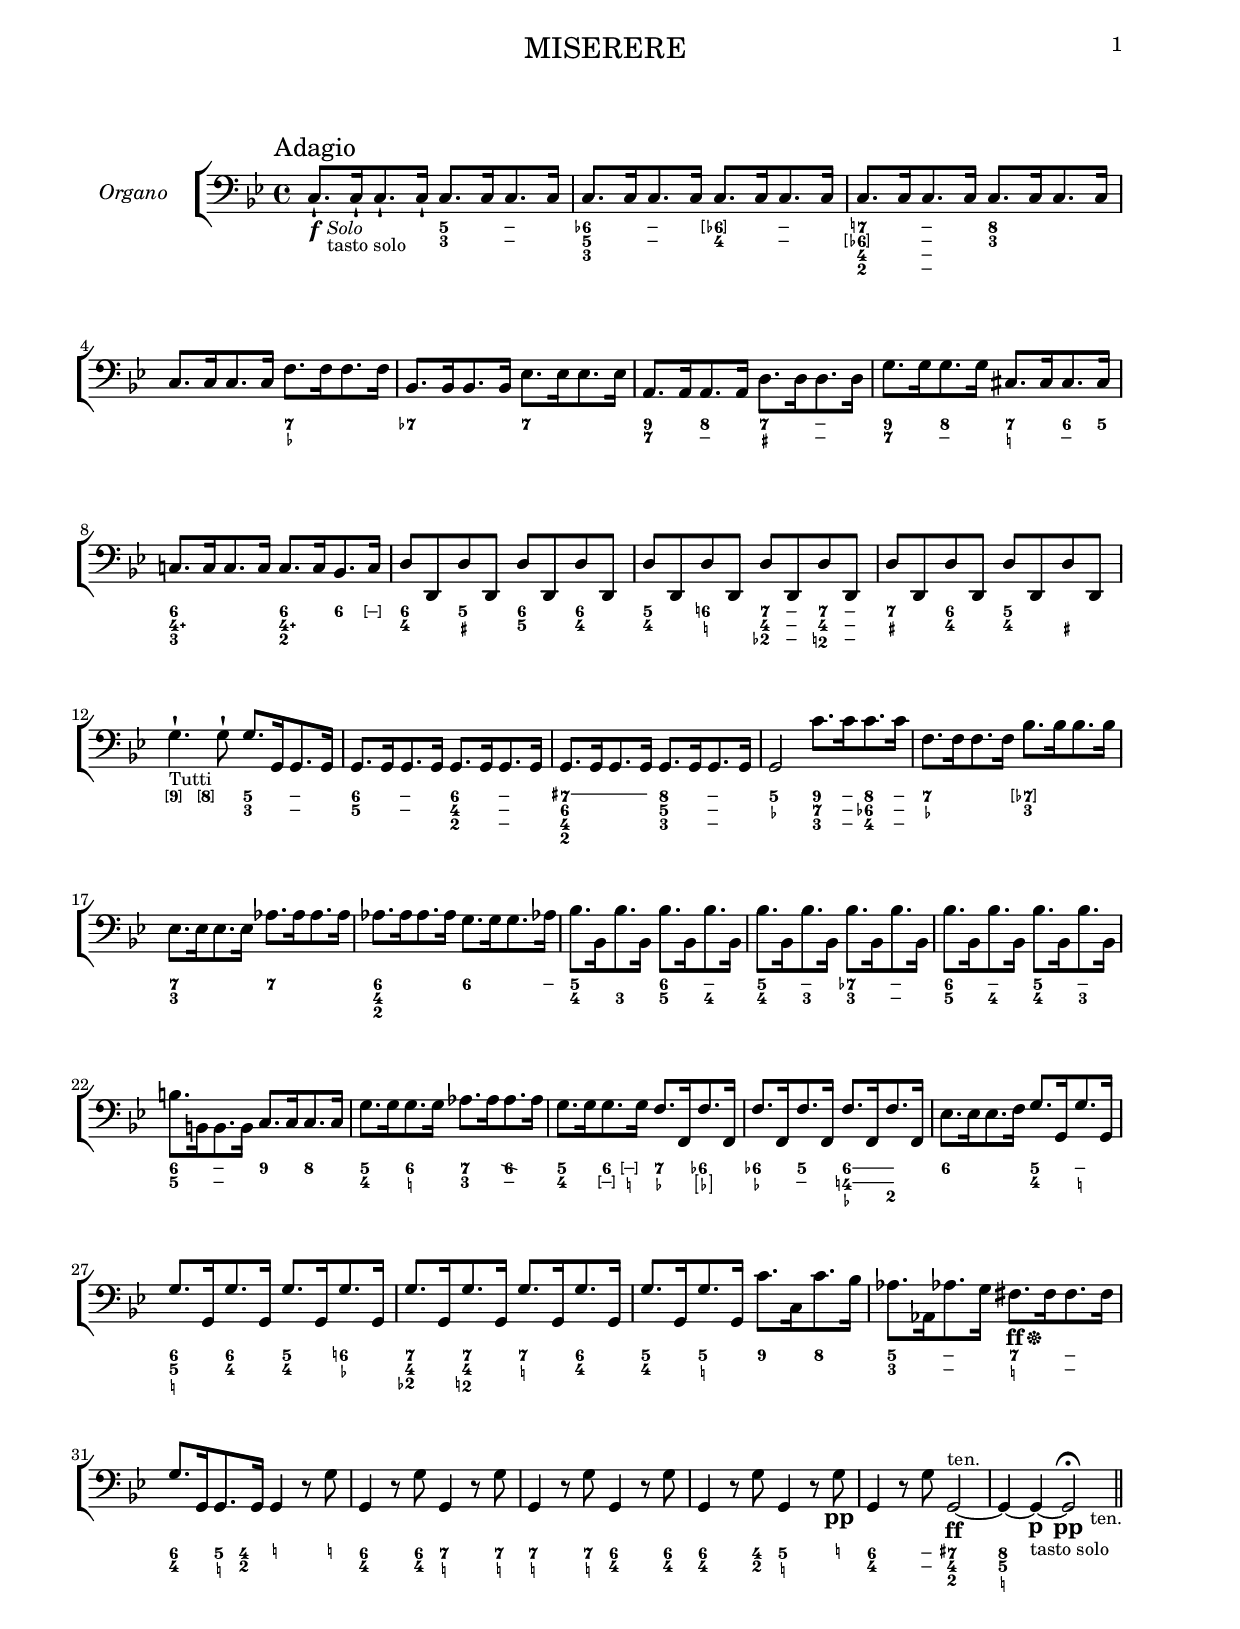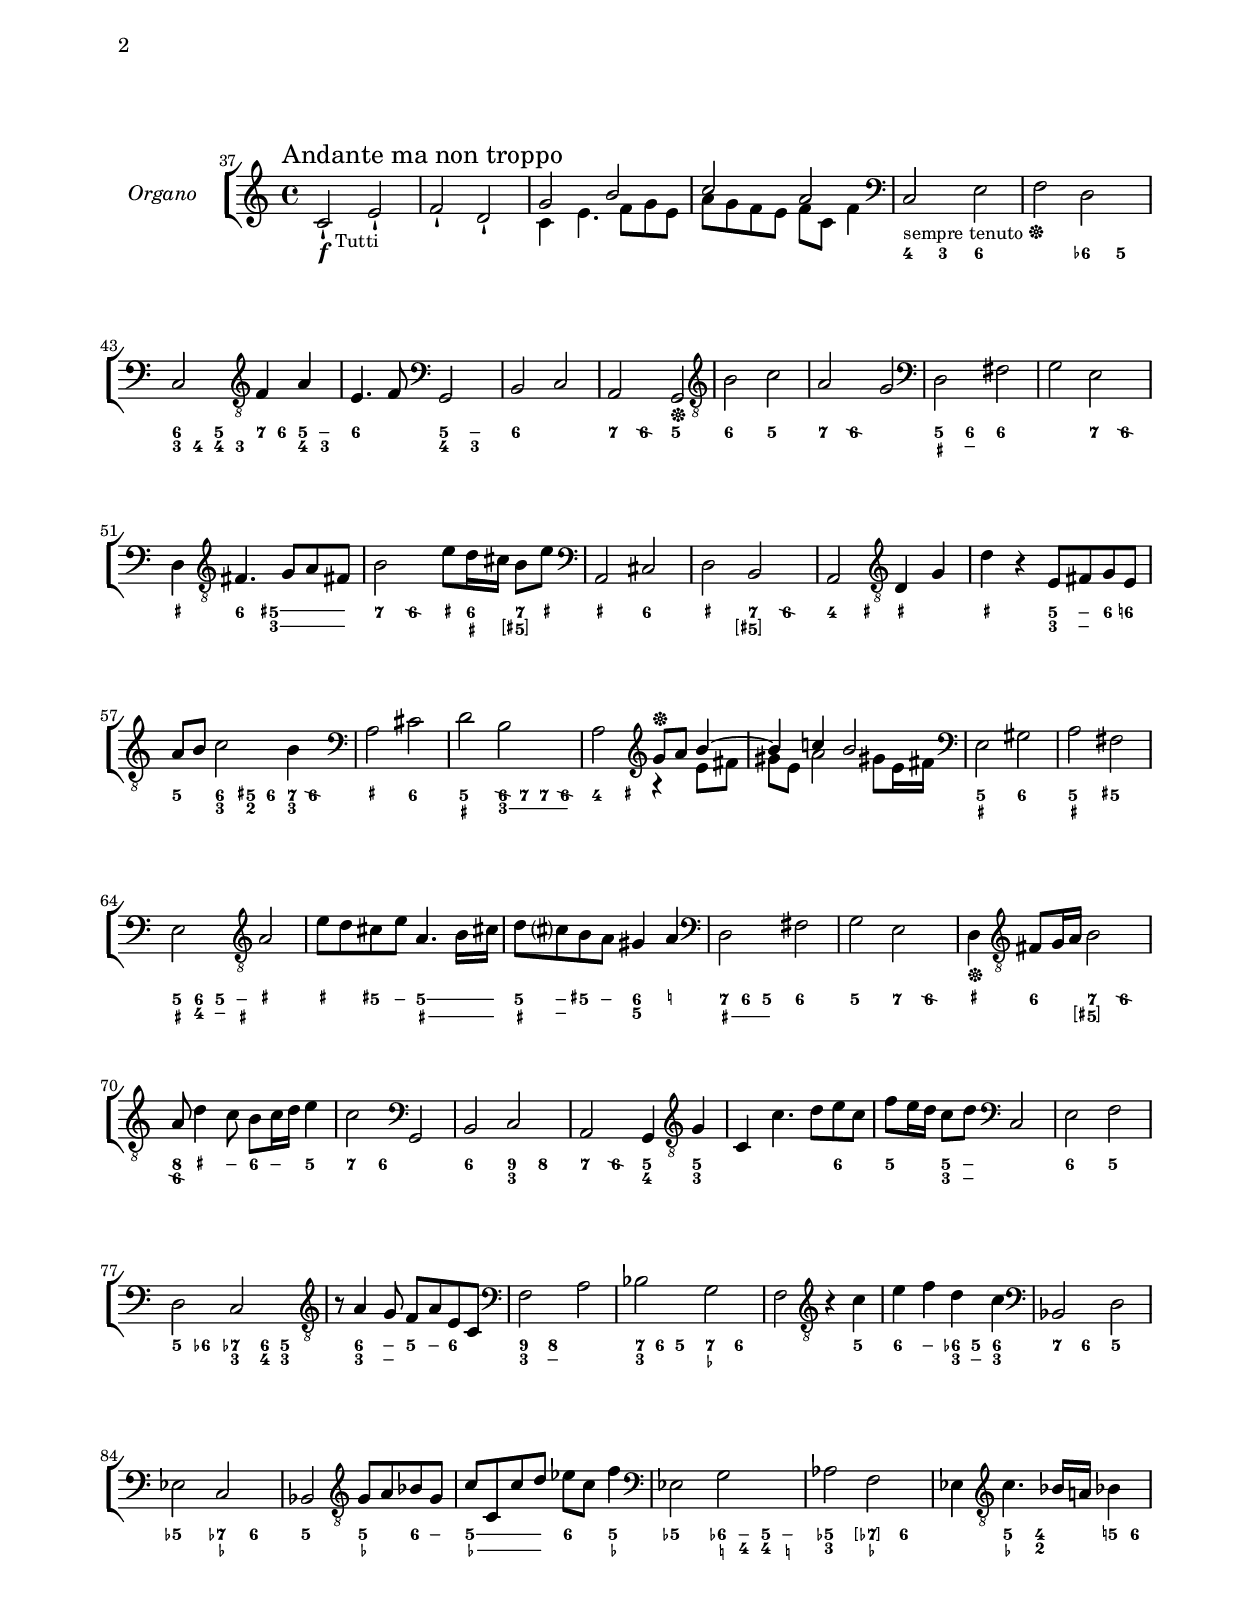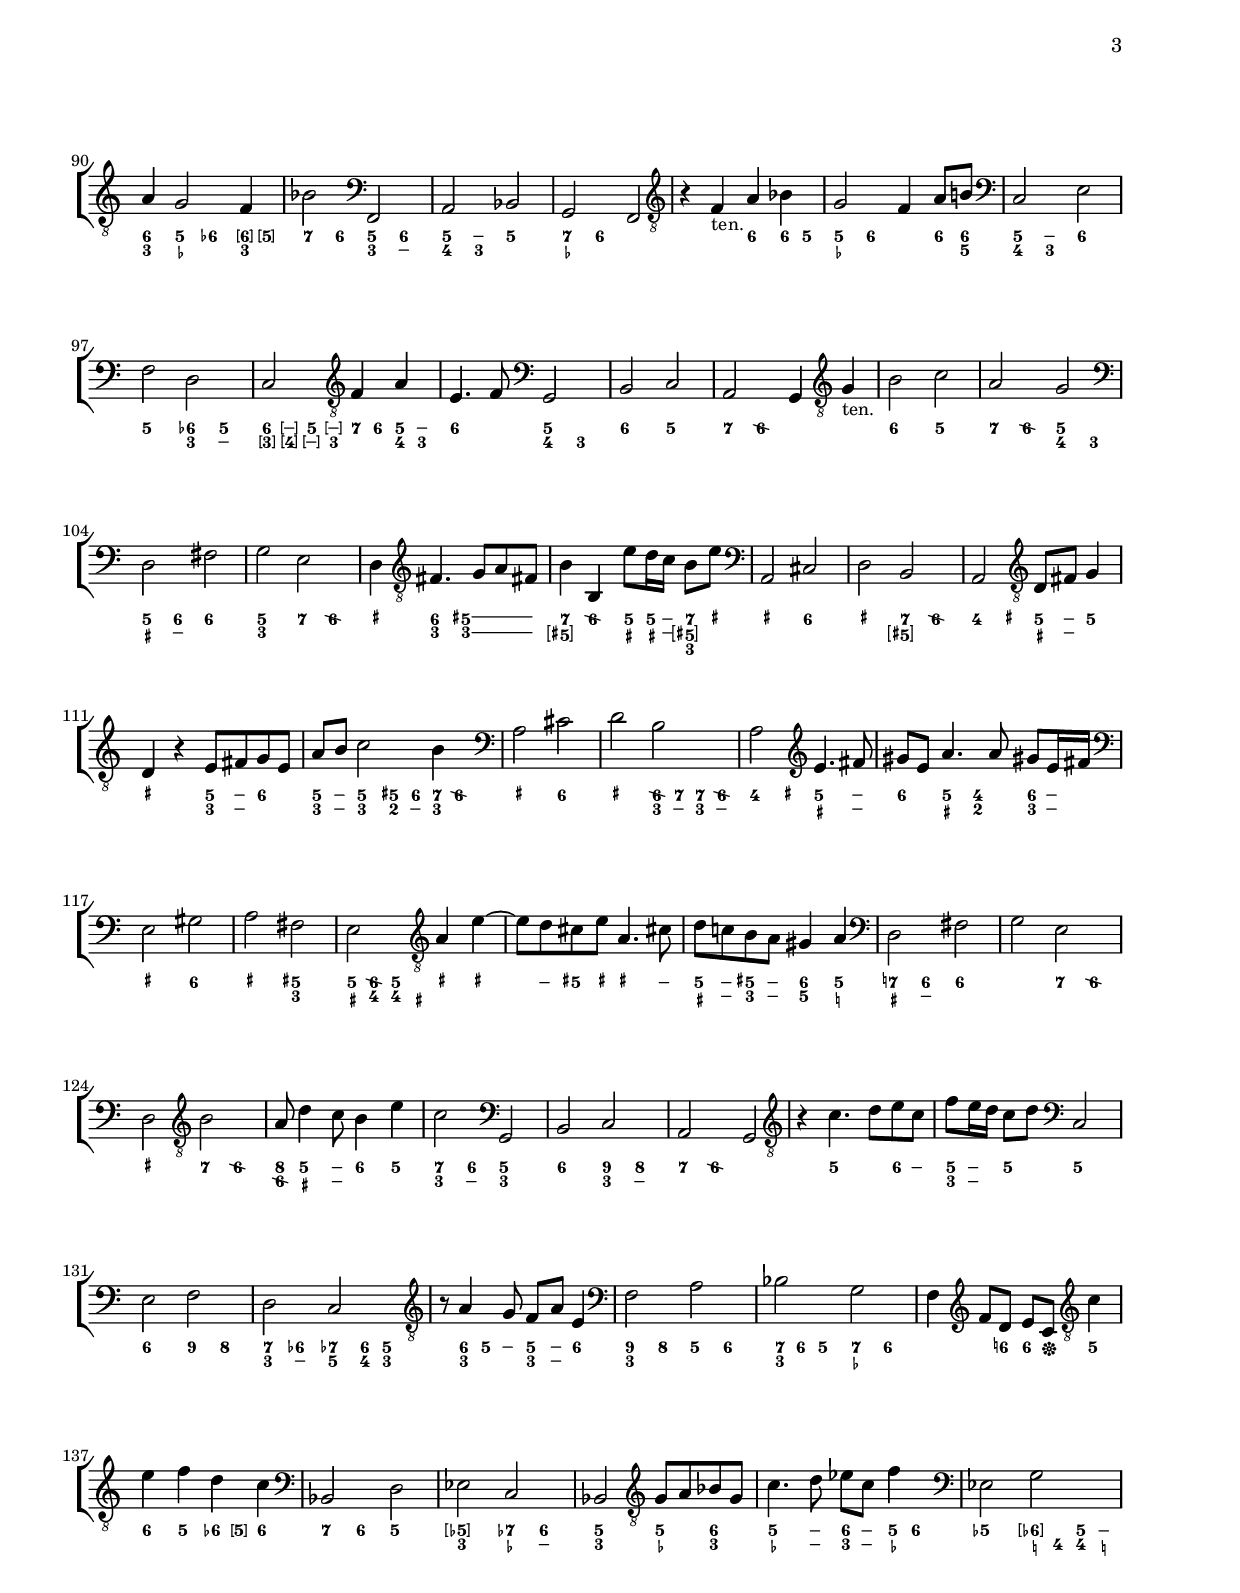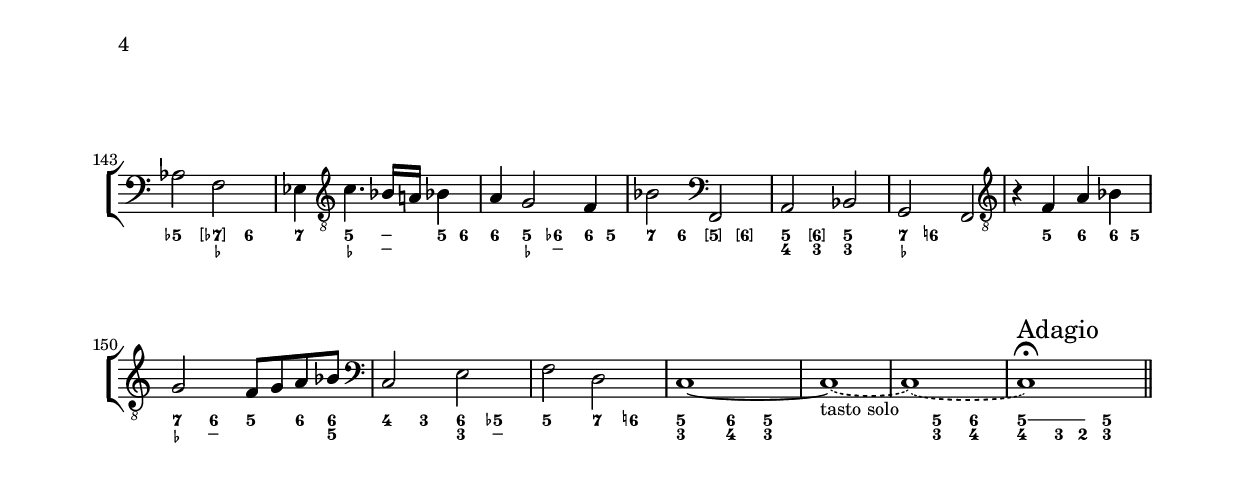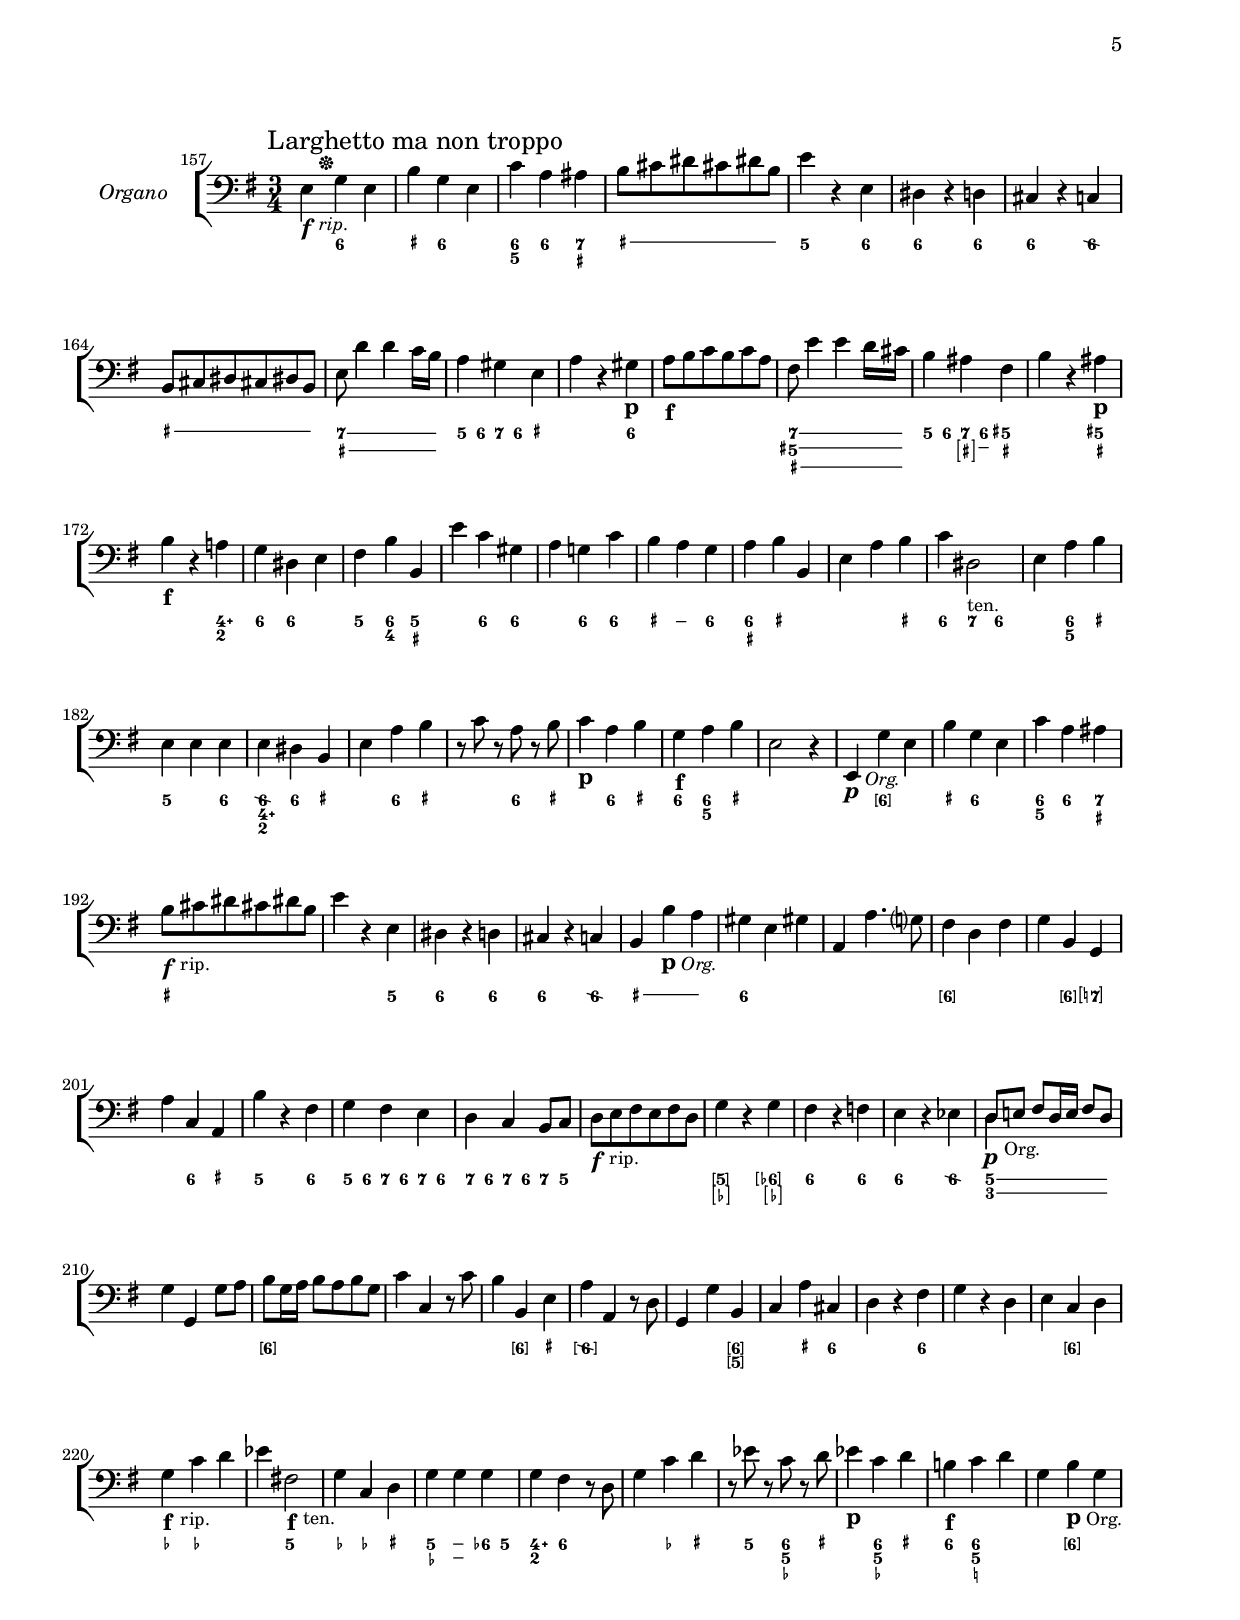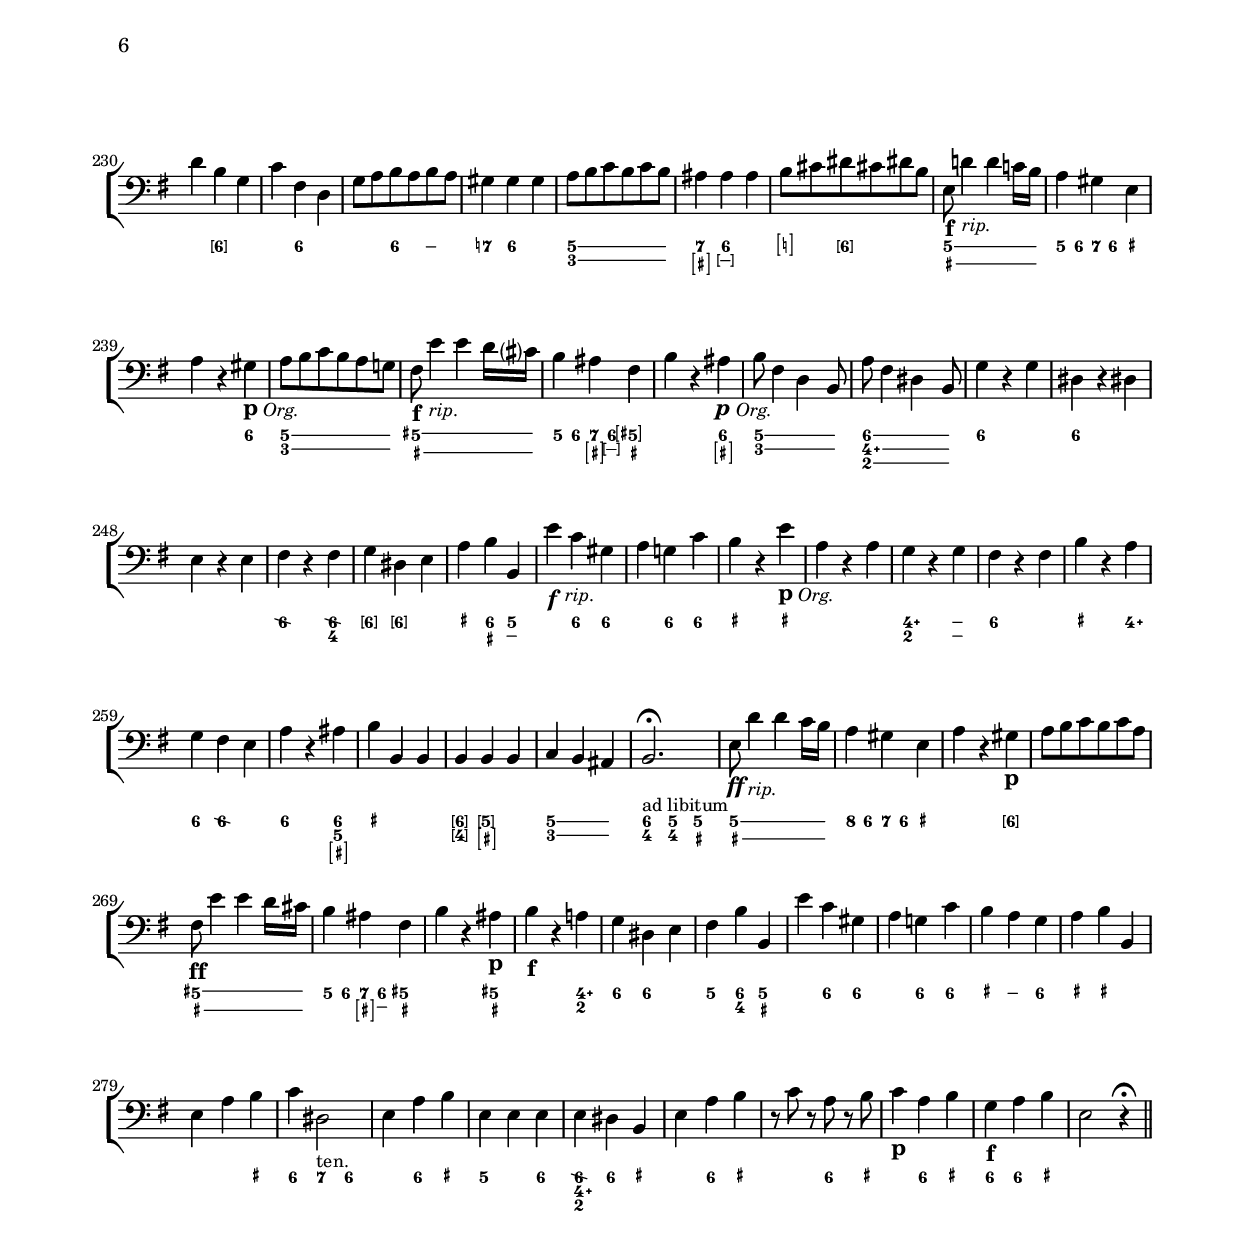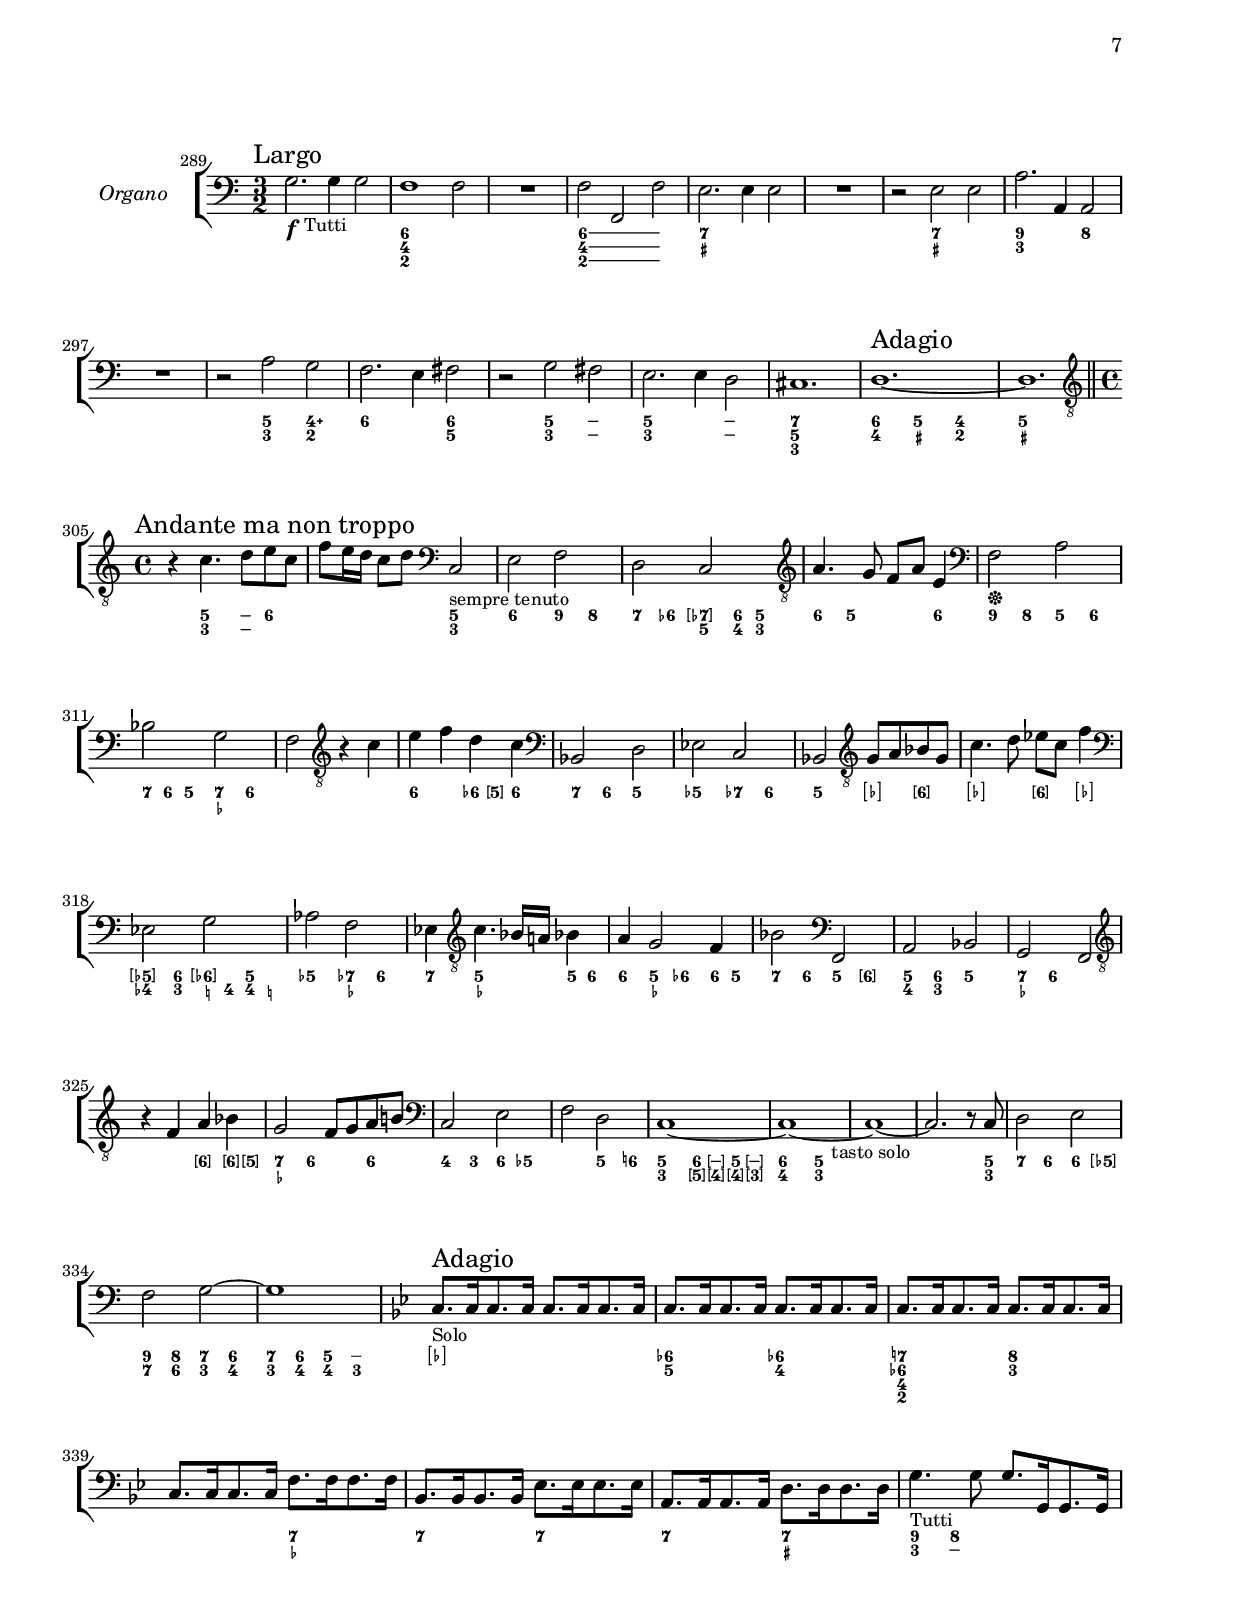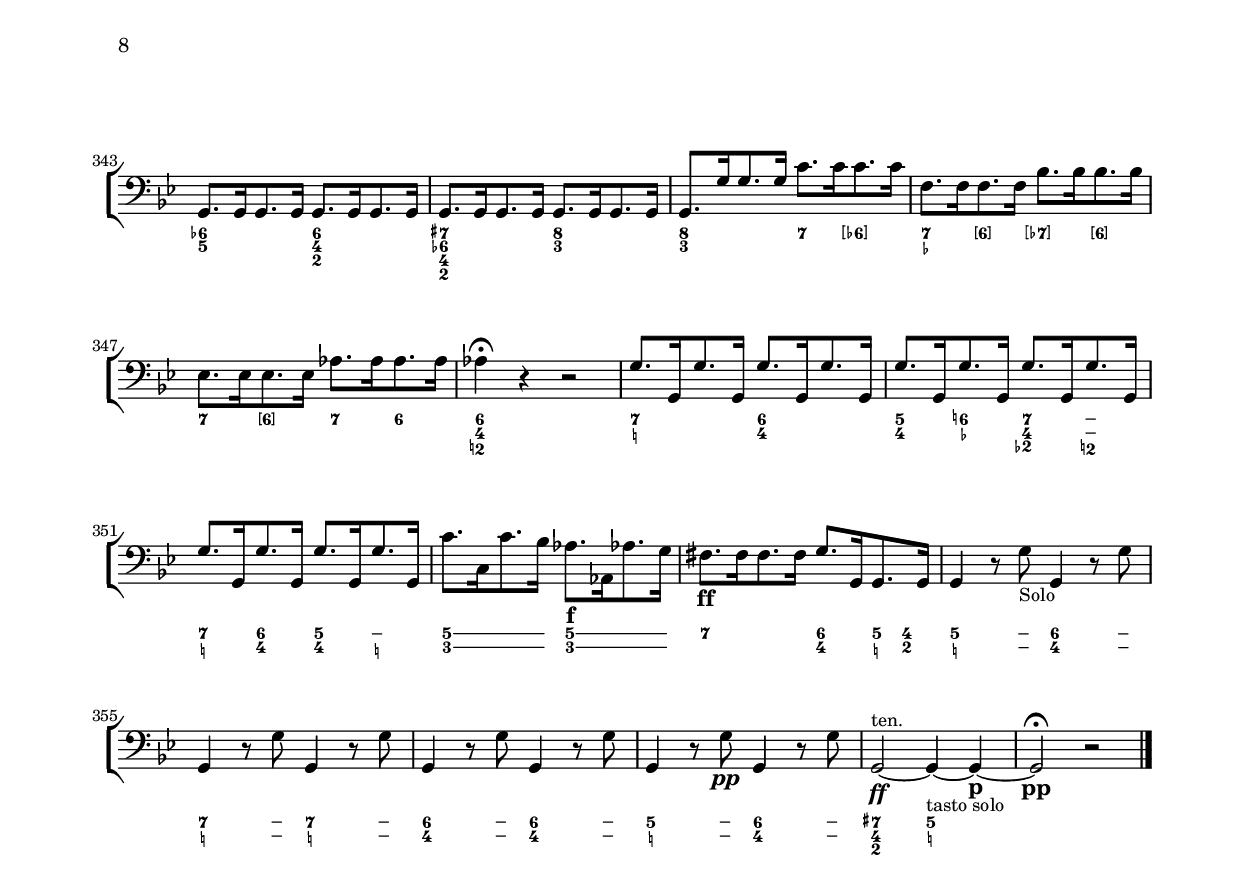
% (c) 2018 by Wolfgang Skala.
% This file is licensed under the Creative Commons Attribution-NonCommercial-ShareAlike 4.0 International License.
% To view a copy of this license, visit http://creativecommons.org/licenses/by-nc-sa/4.0/.

\version "2.18.0"

\include "../definitions.ly"

\paper {
	#(set-paper-size "a4" 'portrait)
	indent = 2\cm
	top-margin = 1.5\cm
	system-separator-markup = ##f
	system-system-spacing =
    #'((basic-distance . 20)
       (minimum-distance . 20)
       (padding . -100)
       (stretchability . 0))
	
	top-system-spacing =
    #'((basic-distance . 17)
       (minimum-distance . 17)
       (padding . -100)
       (stretchability . 0))
	
	top-markup-spacing =
    #'((basic-distance . 0)
       (minimum-distance . 0)
       (padding . -100)
       (stretchability . 0))
		
	markup-system-spacing =
    #'((basic-distance . 17)
       (minimum-distance . 17)
       (padding . -100)
       (stretchability . 0))
	
	last-bottom-spacing =
    #'((basic-distance . 0)
       (minimum-distance . 0)
       (padding . 0)
       (stretchability . 1.0e7))
}

#(set-global-staff-size 17.82)

\book {
	\bookpart {
		\header {
			movement = "MISERERE"
		}
		\paper {
			systems-per-page = #8
			page-count = #1
		}
		\score {
			<<
				\new StaffGroup <<
					\new Staff {
						\set Staff.instrumentName = "Organo"
						\MiserereIOrgano
					}
				>>
				\new FiguredBass {
					\MiserereIBassFigures
				}
			>>
			\layout { }
		}
	}
	\bookpart {
		\score {
			<<
				\new StaffGroup <<
					\new Staff {
						\set Staff.instrumentName = "Organo"
						\MiserereIIOrgano
					}
				>>
				\new FiguredBass {
					\MiserereIIBassFigures
				}
			>>
			\layout { }
		}
	}
	\bookpart {
		\score {
			<<
				\new StaffGroup <<
					\new Staff {
						\set Staff.instrumentName = "Organo"
						\GloriaPatriIOrgano
					}
				>>
				\new FiguredBass {
					\GloriaPatriIBassFigures
				}
			>>
			\layout { }
		}
	}
	\bookpart {
		\score {
			<<
				\new StaffGroup <<
					\new Staff {
						\set Staff.instrumentName = "Organo"
						\GloriaPatriIIOrgano
					}
				>>
				\new FiguredBass {
					\GloriaPatriIIBassFigures
				}
			>>
			\layout { }
		}
	}
}